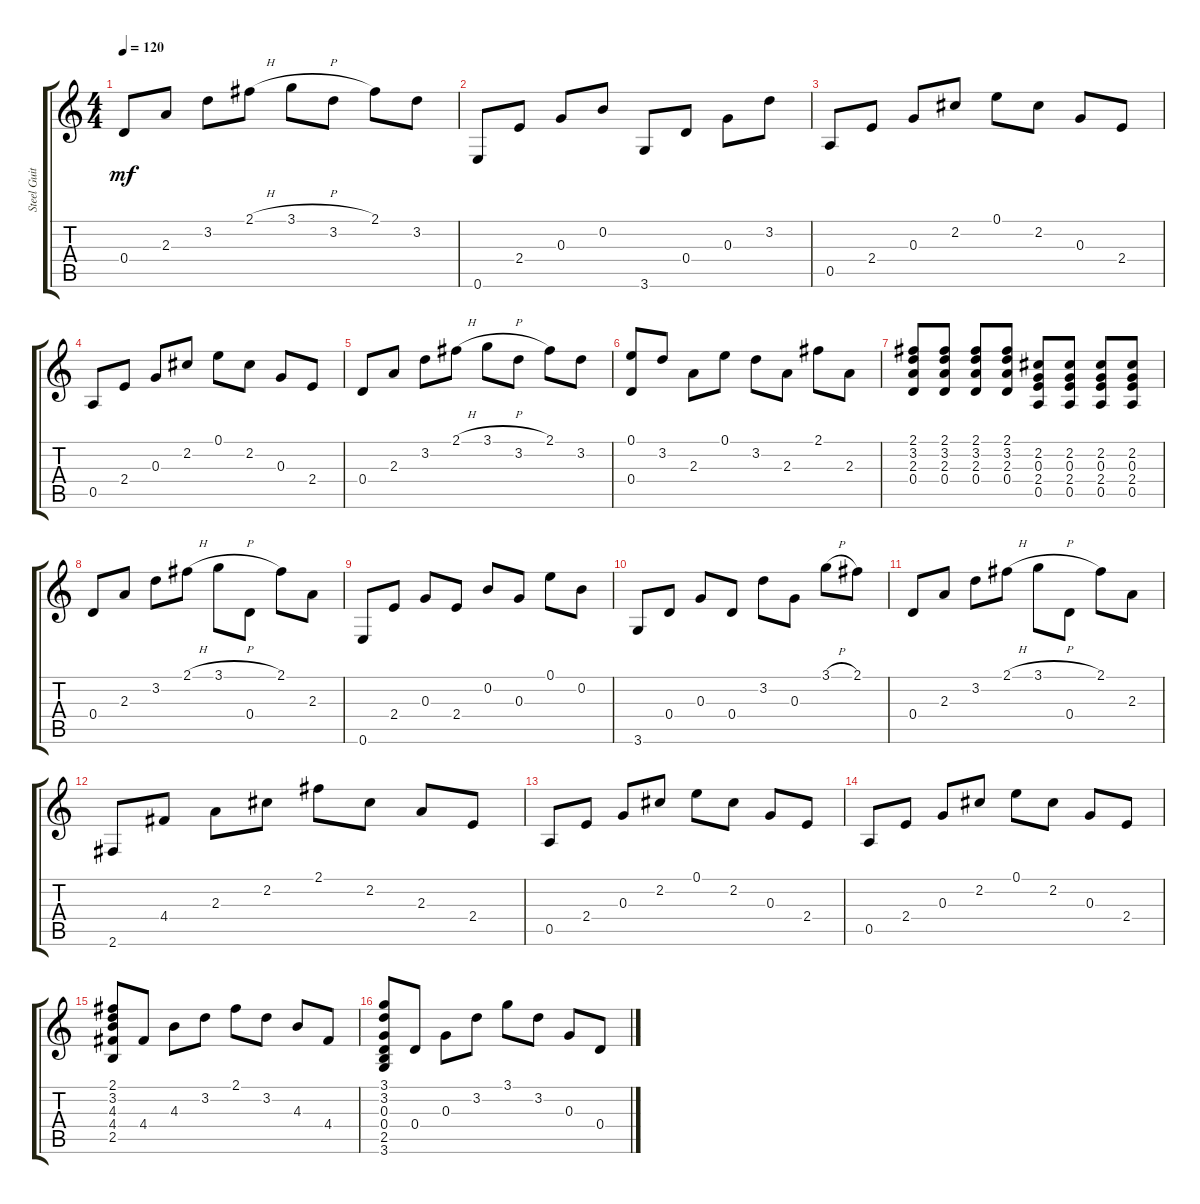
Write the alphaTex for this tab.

\track ("Steel Guitar" "Steel Guit") {instrument acousticguitarsteel}
\staff {score tabs}
\tuning (E4 B3 G3 D3 A2 E2) {hide}
\ts (4 4)
\tempo 120
\clef g2
\ks c
0.4.8{dy mf} 2.3.8 3.2.8 2.1{h}.8 3.1{h}.8 3.2.8 2.1.8 3.2.8 |
0.6.8 2.4.8 0.3.8 0.2.8 3.6.8 0.4.8 0.3.8 3.2.8 |
0.5.8 2.4.8 0.3.8 2.2.8 0.1.8 2.2.8 0.3.8 2.4.8 |
0.5.8 2.4.8 0.3.8 2.2.8 0.1.8 2.2.8 0.3.8 2.4.8 |
0.4.8 2.3.8 3.2.8 2.1{h}.8 3.1{h}.8 3.2.8 2.1.8 3.2.8 |
(0.1 0.4).8 3.2.8 2.3.8 0.1.8 3.2.8 2.3.8 2.1.8 2.3.8 |
(2.1 3.2 2.3 0.4).8 (2.1 3.2 2.3 0.4).8 (2.1 3.2 2.3 0.4).8 (2.1 3.2 2.3 0.4).8 (2.2 0.3 2.4 0.5).8 (2.2 0.3 2.4 0.5).8 (2.2 0.3 2.4 0.5).8 (2.2 0.3 2.4 0.5).8 |
0.4.8 2.3.8 3.2.8 2.1{h}.8 3.1{h}.8 0.4.8 2.1.8 2.3.8 |
0.6.8 2.4.8 0.3.8 2.4.8 0.2.8 0.3.8 0.1.8 0.2.8 |
3.6.8 0.4.8 0.3.8 0.4.8 3.2.8 0.3.8 3.1{h}.8 2.1.8 |
0.4.8 2.3.8 3.2.8 2.1{h}.8 3.1{h}.8 0.4.8 2.1.8 2.3.8 |
2.6.8 4.4.8 2.3.8 2.2.8 2.1.8 2.2.8 2.3.8 2.4.8 |
0.5.8 2.4.8 0.3.8 2.2.8 0.1.8 2.2.8 0.3.8 2.4.8 |
0.5.8 2.4.8 0.3.8 2.2.8 0.1.8 2.2.8 0.3.8 2.4.8 |
(2.1 3.2 4.3 4.4 2.5).8 4.4.8 4.3.8 3.2.8 2.1.8 3.2.8 4.3.8 4.4.8 |
(3.1 3.2 0.3 0.4 2.5 3.6).8 0.4.8 0.3.8 3.2.8 3.1.8 3.2.8 0.3.8 0.4.8
